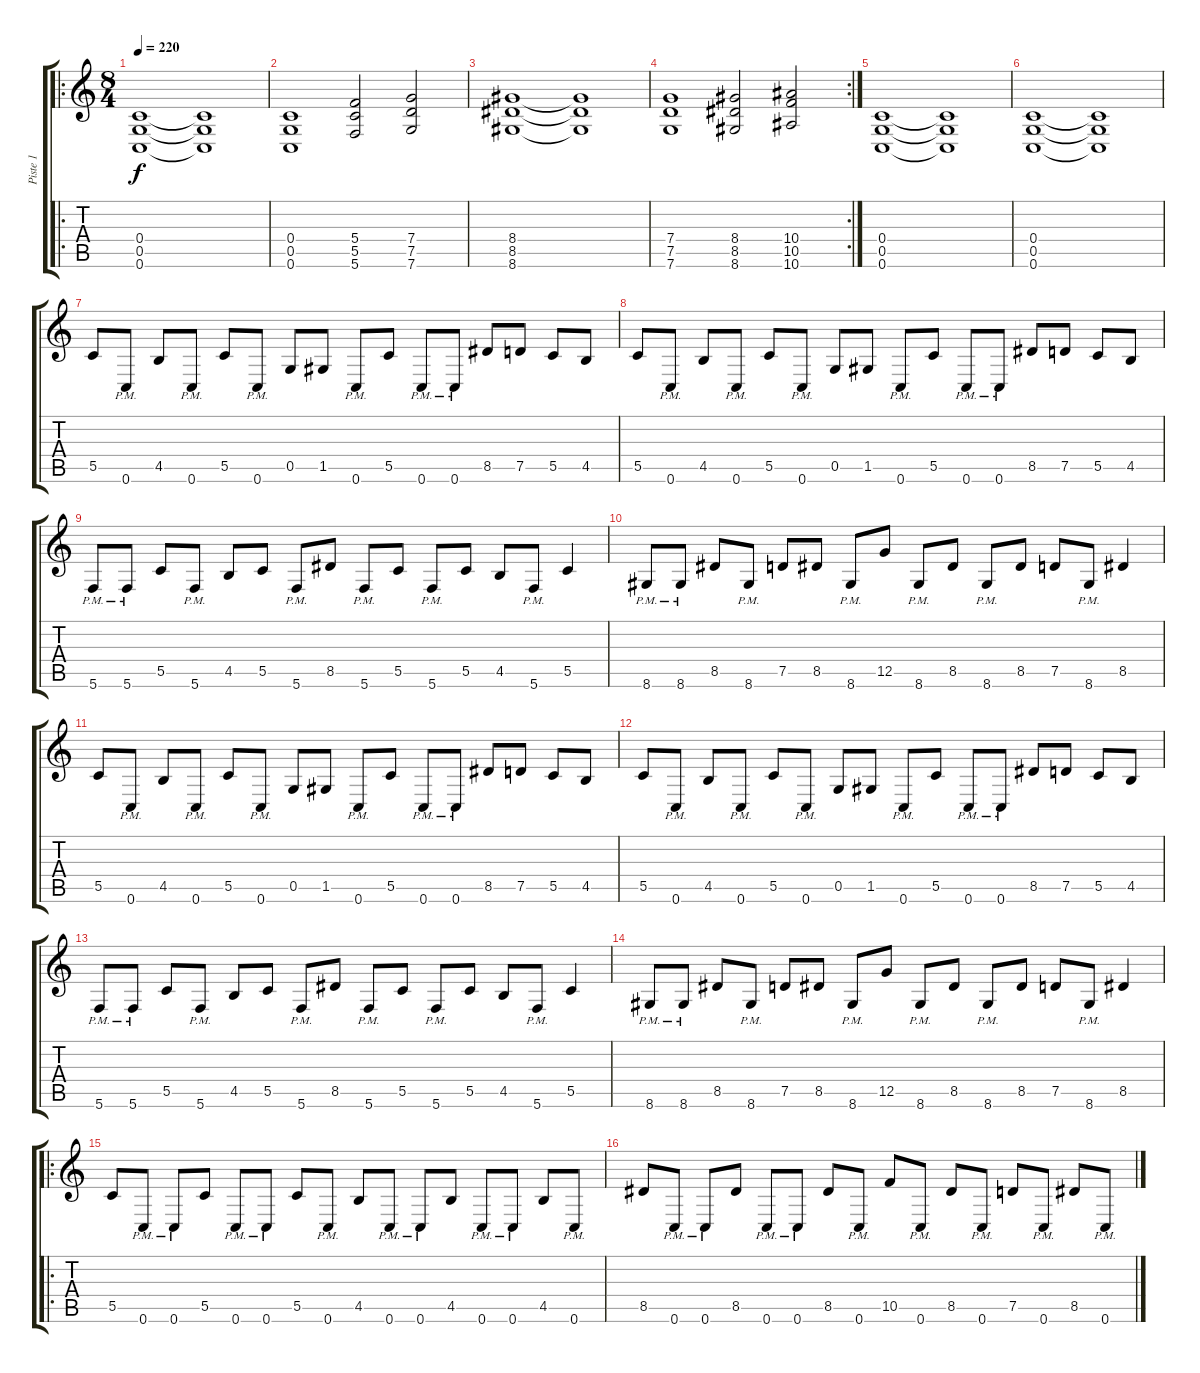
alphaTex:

\track ("Piste 1" "Piste 1") {instrument distortionguitar}
\staff {score tabs}
\tuning (D4 A3 F3 C3 G2 C2) {hide}
\ro
\ts (8 4)
\tempo 220
\clef g2
\ks c
(0.4 0.5 0.6).1{dy f} (0.4{t} 0.5{t} 0.6{t}).1 |
(0.4 0.5 0.6).1 (5.4 5.5 5.6).2 (7.4 7.5 7.6).2 |
(8.4 8.5 8.6).1 (8.4{t} 8.5{t} 8.6{t}).1 |
\rc 2
(7.4 7.5 7.6).1 (8.4 8.5 8.6).2 (10.4 10.5 10.6).2 |
(0.4 0.5 0.6).1 (0.4{t} 0.5{t} 0.6{t}).1 |
(0.4 0.5 0.6).1 (0.4{t} 0.5{t} 0.6{t}).1 |
5.5.8 0.6{pm}.8 4.5.8 0.6{pm}.8 5.5.8 0.6{pm}.8 0.5.8 1.5.8 0.6{pm}.8 5.5.8 0.6{pm}.8 0.6{pm}.8 8.5.8 7.5.8 5.5.8 4.5.8 |
5.5.8 0.6{pm}.8 4.5.8 0.6{pm}.8 5.5.8 0.6{pm}.8 0.5.8 1.5.8 0.6{pm}.8 5.5.8 0.6{pm}.8 0.6{pm}.8 8.5.8 7.5.8 5.5.8 4.5.8 |
5.6{pm}.8 5.6{pm}.8 5.5.8 5.6{pm}.8 4.5.8 5.5.8 5.6{pm}.8 8.5.8 5.6{pm}.8 5.5.8 5.6{pm}.8 5.5.8 4.5.8 5.6{pm}.8 5.5.4 |
8.6{pm}.8 8.6{pm}.8 8.5.8 8.6{pm}.8 7.5.8 8.5.8 8.6{pm}.8 12.5.8 8.6{pm}.8 8.5.8 8.6{pm}.8 8.5.8 7.5.8 8.6{pm}.8 8.5.4 |
5.5.8 0.6{pm}.8 4.5.8 0.6{pm}.8 5.5.8 0.6{pm}.8 0.5.8 1.5.8 0.6{pm}.8 5.5.8 0.6{pm}.8 0.6{pm}.8 8.5.8 7.5.8 5.5.8 4.5.8 |
5.5.8 0.6{pm}.8 4.5.8 0.6{pm}.8 5.5.8 0.6{pm}.8 0.5.8 1.5.8 0.6{pm}.8 5.5.8 0.6{pm}.8 0.6{pm}.8 8.5.8 7.5.8 5.5.8 4.5.8 |
5.6{pm}.8 5.6{pm}.8 5.5.8 5.6{pm}.8 4.5.8 5.5.8 5.6{pm}.8 8.5.8 5.6{pm}.8 5.5.8 5.6{pm}.8 5.5.8 4.5.8 5.6{pm}.8 5.5.4 |
8.6{pm}.8 8.6{pm}.8 8.5.8 8.6{pm}.8 7.5.8 8.5.8 8.6{pm}.8 12.5.8 8.6{pm}.8 8.5.8 8.6{pm}.8 8.5.8 7.5.8 8.6{pm}.8 8.5.4 |
\ro
5.5.8 0.6{pm}.8 0.6{pm}.8 5.5.8 0.6{pm}.8 0.6{pm}.8 5.5.8 0.6{pm}.8 4.5.8 0.6{pm}.8 0.6{pm}.8 4.5.8 0.6{pm}.8 0.6{pm}.8 4.5.8 0.6{pm}.8 |
8.5.8 0.6{pm}.8 0.6{pm}.8 8.5.8 0.6{pm}.8 0.6{pm}.8 8.5.8 0.6{pm}.8 10.5.8 0.6{pm}.8 8.5.8 0.6{pm}.8 7.5.8 0.6{pm}.8 8.5.8 0.6{pm}.8
